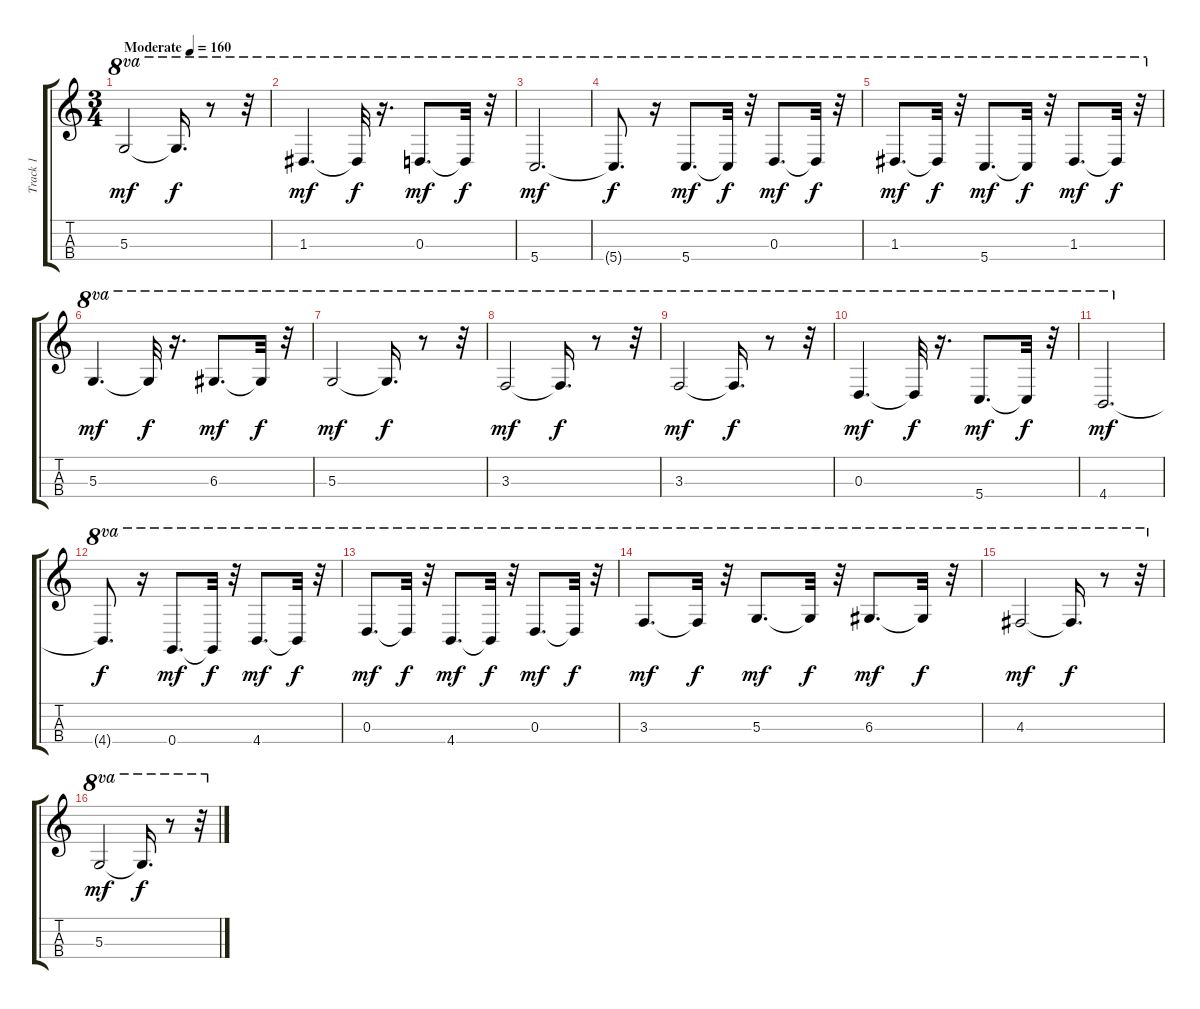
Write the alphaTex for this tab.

\track ("Track 1" "Track 1") {instrument violin}
\staff {score tabs}
\tuning (E5 A4 D4 G3) {hide}
\ts (3 4)
\tempo (160 "Moderate")
\clef g2
\ks c
5.3.2{ot 8va dy mf instrument violin} 5.3{t}.16{d ot 8va dy f} r.8{ot 8va} r.32{ot 8va} |
1.3.4{d ot 8va dy mf} 1.3{t}.32{ot 8va dy f} r.16{d ot 8va} 0.3.8{d ot 8va dy mf} 0.3{t}.32{ot 8va dy f} r.32{ot 8va} |
5.4.2{d ot 8va dy mf} |
5.4{t}.8{d ot 8va dy f} r.16{ot 8va} 5.4.8{d ot 8va dy mf} 5.4{t}.32{ot 8va dy f} r.32{ot 8va} 0.3.8{d ot 8va dy mf} 0.3{t}.32{ot 8va dy f} r.32{ot 8va} |
1.3.8{d ot 8va dy mf} 1.3{t}.32{ot 8va dy f} r.32{ot 8va} 5.4.8{d ot 8va dy mf} 5.4{t}.32{ot 8va dy f} r.32{ot 8va} 1.3.8{d ot 8va dy mf} 1.3{t}.32{ot 8va dy f} r.32{ot 8va} |
5.3.4{d ot 8va dy mf} 5.3{t}.32{ot 8va dy f} r.16{d ot 8va} 6.3.8{d ot 8va dy mf} 6.3{t}.32{ot 8va dy f} r.32{ot 8va} |
5.3.2{ot 8va dy mf} 5.3{t}.16{d ot 8va dy f} r.8{ot 8va} r.32{ot 8va} |
3.3.2{ot 8va dy mf} 3.3{t}.16{d ot 8va dy f} r.8{ot 8va} r.32{ot 8va} |
3.3.2{ot 8va dy mf} 3.3{t}.16{d ot 8va dy f} r.8{ot 8va} r.32{ot 8va} |
0.3.4{d ot 8va dy mf} 0.3{t}.32{ot 8va dy f} r.16{d ot 8va} 5.4.8{d ot 8va dy mf} 5.4{t}.32{ot 8va dy f} r.32{ot 8va} |
4.4.2{d ot 8va dy mf} |
4.4{t}.8{d ot 8va dy f} r.16{ot 8va} 0.4.8{d ot 8va dy mf} 0.4{t}.32{ot 8va dy f} r.32{ot 8va} 4.4.8{d ot 8va dy mf} 4.4{t}.32{ot 8va dy f} r.32{ot 8va} |
0.3.8{d ot 8va dy mf} 0.3{t}.32{ot 8va dy f} r.32{ot 8va} 4.4.8{d ot 8va dy mf} 4.4{t}.32{ot 8va dy f} r.32{ot 8va} 0.3.8{d ot 8va dy mf} 0.3{t}.32{ot 8va dy f} r.32{ot 8va} |
3.3.8{d ot 8va dy mf} 3.3{t}.32{ot 8va dy f} r.32{ot 8va} 5.3.8{d ot 8va dy mf} 5.3{t}.32{ot 8va dy f} r.32{ot 8va} 6.3.8{d ot 8va dy mf} 6.3{t}.32{ot 8va dy f} r.32{ot 8va} |
4.3.2{ot 8va dy mf} 4.3{t}.16{d ot 8va dy f} r.8{ot 8va} r.32{ot 8va} |
5.3.2{ot 8va dy mf} 5.3{t}.16{d ot 8va dy f} r.8{ot 8va} r.32{ot 8va}
